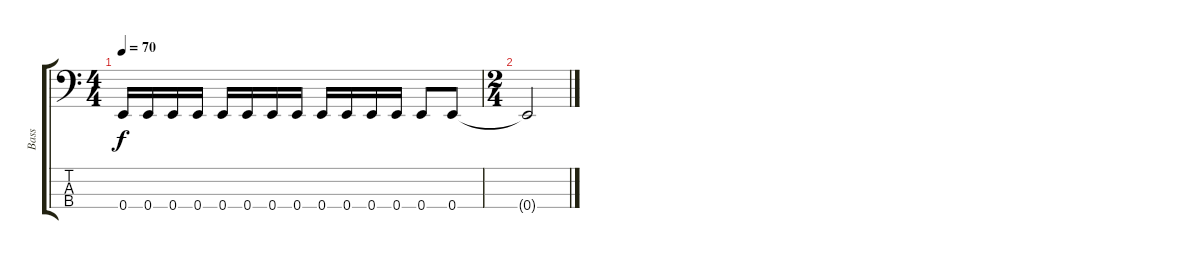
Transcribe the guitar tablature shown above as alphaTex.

\track ("Bass" "Bass") {instrument electricbassfinger}
\staff {score tabs}
\tuning (G2 D2 A1 E1) {hide}
\ts (4 4)
\tempo 70
\clef f4
\ks c
0.4.16{dy f} 0.4.16 0.4.16 0.4.16 0.4.16 0.4.16 0.4.16 0.4.16 0.4.16 0.4.16 0.4.16 0.4.16 0.4.8 0.4.8 |
\ts (2 4)
0.4{t}.2
